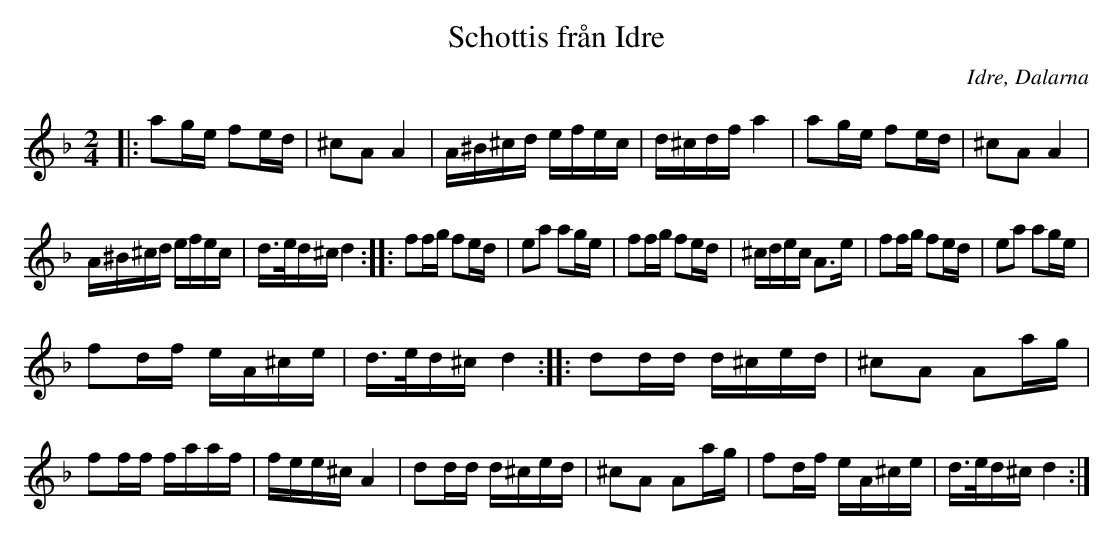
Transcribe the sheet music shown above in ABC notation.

X:1
T:Schottis från Idre
O:Idre, Dalarna
M:2/4
L:1/16
K:Dm
|: a2ge f2ed | ^c2A2 A4 | A^B^cd efec | d^cdf a4 | a2ge f2ed | ^c2A2 A4 |
 A^B^cd efec | d>ed^c d4 :|: f2fg f2ed | e2a2 a2ge | f2fg f2ed | ^cdec A3e | f2fg f2ed | e2a2 a2ge |
 f2df eA^ce | d>ed^c d4 :|: d2dd d^ced | ^c2A2 A2ag | f2ff faaf | fee^c A4 | d2dd d^ced | ^c2A2 A2ag | f2df eA^ce | d>ed^c d4 :|
